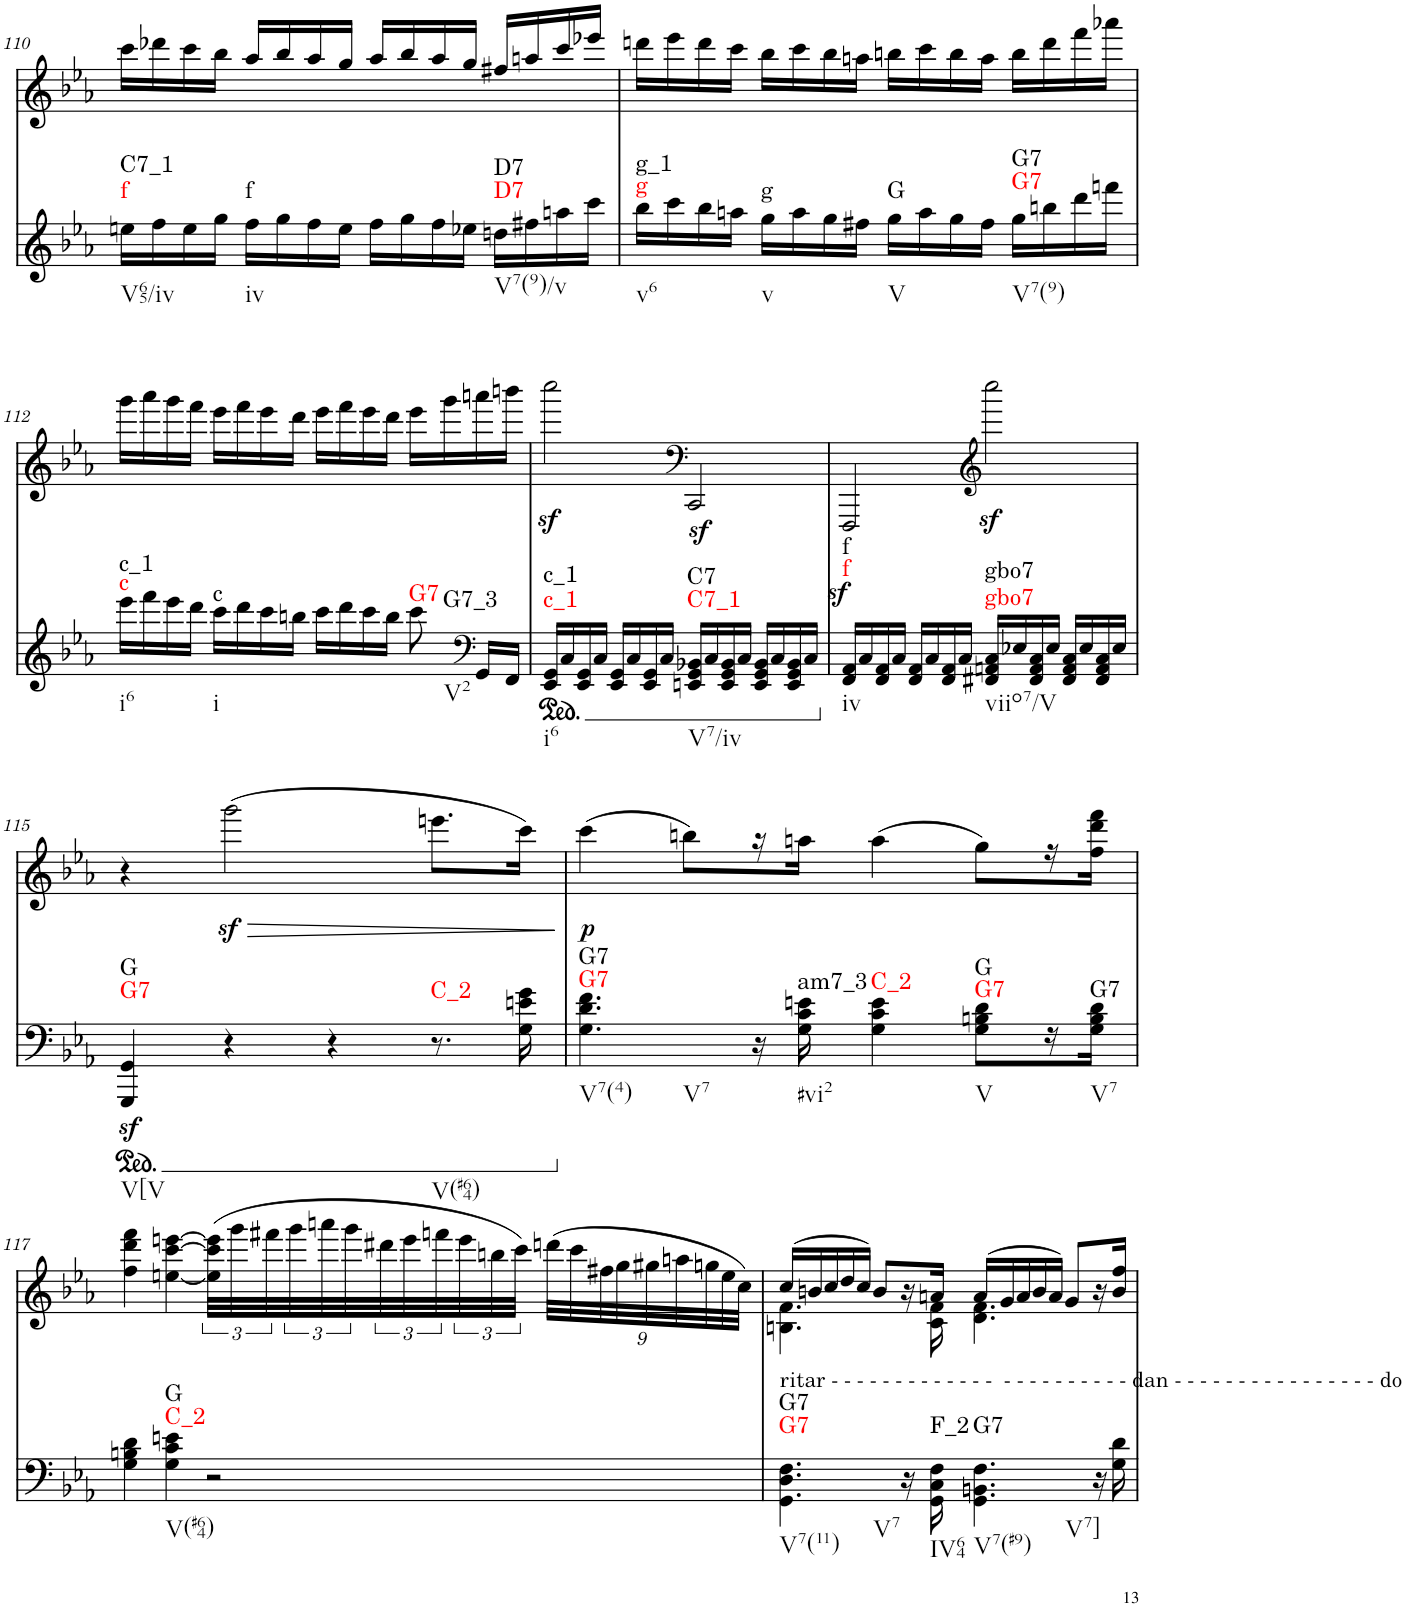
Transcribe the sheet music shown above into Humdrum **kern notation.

**kern	**dynam	**harte	**kern	**dynam
*part2	*part2	*part2	*part1	*part1
*staff2	*staff2	*	*staff1	*staff1
*I"piano	*	*	*I"piano	*
*I'Pno	*	*	*I'Pno	*
!!LO:PB:g=z
*clefG2	*	*	*clefF4	*
*k[b-e-a-]	*	*	*k[b-e-a-]	*
*M4/4	*	*	*M4/4	*
=110	=110	=110	=110	=110
!	!	!LO:H:n=1:kt=f	!	!
!	!	!LO:H:n=2:kt=C7_1	!	!
16een\LL	.	N N	16ccc\LL	.
16ff\	.	.	16ddd-X\	.
16ee\	.	.	16ccc\	.
16gg\JJ	.	.	16bb-\JJ	.
!	!	!LO:H:kt=f	!	!
16ff\LL	.	N	16aa-/LL	.
16gg\	.	.	16bb-/	.
16ff\	.	.	16aa-/	.
16ee\JJ	.	.	16gg/JJ	.
16ff\LL	.	.	16aa-/LL	.
16gg\	.	.	16bb-/	.
16ff\	.	.	16aa-/	.
16ee-X\JJ	.	.	16gg/JJ	.
!	!	!LO:H:n=1:kt=D7	!	!
!	!	!LO:H:n=2:kt=D7	!	!
16ddn\LL	.	N N	16ff#X/LL	.
16ff#X\	.	.	16aan/	.
16aan\	.	.	16ccc/	.
16ccc\JJ	.	.	16eee-X/JJ	.
=111	=111	=111	=111	=111
!	!	!LO:H:n=1:kt=g	!	!
!	!	!LO:H:n=2:kt=g_1	!	!
16bb-\LL	.	N N	16dddn\LL	.
16ccc\	.	.	16eee-\	.
16bb-\	.	.	16ddd\	.
16aan\JJ	.	.	16ccc\JJ	.
!	!	!LO:H:kt=g	!	!
16gg\LL	.	N	16bb-\LL	.
16aa\	.	.	16ccc\	.
16gg\	.	.	16bb-\	.
16ff#X\JJ	.	.	16aan\JJ	.
!	!	!LO:H:kt=G	!	!
16gg\LL	.	N	16bbn\LL	.
16aa\	.	.	16ccc\	.
16gg\	.	.	16bb\	.
16ff#\JJ	.	.	16aa\JJ	.
!	!	!LO:H:n=1:kt=G7	!	!
!	!	!LO:H:n=2:kt=G7	!	!
16gg\LL	.	N N	16bb\LL	.
16bbn\	.	.	16ddd\	.
16ddd\	.	.	16fff\	.
16fffn\JJ	.	.	16aaa-X\JJ	.
!!LO:LB:g=z
=112	=112	=112	=112	=112
!	!	!LO:H:n=1:kt=c	!	!
!	!	!LO:H:n=2:kt=c_1	!	!
16eee-\LL	.	N N	16ggg\LL	.
16fff\	.	.	16aaa-\	.
16eee-\	.	.	16ggg\	.
16ddd\JJ	.	.	16fff\JJ	.
!	!	!LO:H:kt=c	!	!
16ccc\LL	.	N	16eee-\LL	.
16ddd\	.	.	16fff\	.
16ccc\	.	.	16eee-\	.
16bbn\JJ	.	.	16ddd\JJ	.
16ccc\LL	.	.	16eee-\LL	.
16ddd\	.	.	16fff\	.
16ccc\	.	.	16eee-\	.
16bb\JJ	.	.	16ddd\JJ	.
!	!	!LO:H:n=1:kt=G7	!	!
!	!	!LO:H:n=2:kt=G7_3	!	!
8ccc\	.	N N	16eee-\LL	.
.	.	.	16ggg\	.
*clefF4	*	*	*	*
16GG/LL	.	.	16aaan\	.
16FF/JJ	.	.	16bbbn\JJ	.
=113	=113	=113	=113	=113
*ped	*	*	*	*
!	!	!LO:H:n=1:kt=c_1	!	!
!	!	!LO:H:n=2:kt=c_1	!	!
16EE-/ 16GG/LL	.	N N	2ccccz<\	.
16C/	.	.	.	.
16EE-/ 16GG/	.	.	.	.
16C/JJ	.	.	.	.
16EE-/ 16GG/LL	.	.	.	.
16C/	.	.	.	.
16EE-/ 16GG/	.	.	.	.
16C/JJ	.	.	.	.
*	*	*	*clefF4	*
!	!	!LO:H:n=1:kt=C7_1	!	!
!	!	!LO:H:n=2:kt=C7	!	!
16EEn/ 16GG/ 16BB-X/LL	.	N N	2CCz</	.
16C/	.	.	.	.
16EE/ 16GG/ 16BB-/	.	.	.	.
16C/JJ	.	.	.	.
16EE/ 16GG/ 16BB-/LL	.	.	.	.
16C/	.	.	.	.
16EE/ 16GG/ 16BB-/	.	.	.	.
16C/JJ	.	.	.	.
=114	=114	=114	=114	=114
*Xped	*	*	*	*
!	!	!LO:H:n=1:kt=f	!	!
!	!	!LO:H:n=2:kt=f	!	!
16FF/ 16AA-/LL	.	N N	2FFF/	.
16C/	.	.	.	.
16FF/z> 16AA-/z>	.	.	.	.
16C/JJ	.	.	.	.
16FF/ 16AA-/LL	.	.	.	.
16C/	.	.	.	.
16FF/ 16AA-/	.	.	.	.
16C/JJ	.	.	.	.
*	*	*	*clefG2	*
!	!	!LO:H:n=1:kt=gbo7	!	!
!	!	!LO:H:n=2:kt=gbo7	!	!
16FF#X/ 16AAn/ 16C/LL	.	N N	2ccccz<\	.
16E-X/	.	.	.	.
16FF#/ 16AA/ 16C/	.	.	.	.
16E-/JJ	.	.	.	.
16FF#/ 16AA/ 16C/LL	.	.	.	.
16E-/	.	.	.	.
16FF#/ 16AA/ 16C/	.	.	.	.
16E-/JJ	.	.	.	.
!!LO:LB:g=z
=115	=115	=115	=115	=115
*ped	*	*	*	*
!	!LO:DY:b	!LO:H:n=1:kt=G7	!	!
!	!	!LO:H:n=2:kt=G	!	!
4GGG/ 4GG/	sf	N N	4r	.
4r	.	.	(2gggz<\	.
4r	.	.	.	.
!	!	!LO:H:kt=C_2	!	!
8.r	.	N	8.eeen\L	.
16G\ 16en\ 16g\	.	.	16ccc\Jk)	.
=116	=116	=116	=116	=116
*Xped	*	*	*	*
!	!	!LO:H:n=1:kt=G7	!	!LO:DY:b
!	!	!LO:H:n=2:kt=G7	!	!
4.G\ 4.d\ 4.f\	.	N N	(4ccc\	p
.	.	.	8bbn\L)	.
16r	.	.	16r	.
!	!	!LO:H:kt=am7_3	!	!
16G\ 16c\ 16en\	.	N	16aan\JJ	.
!	!	!LO:H:kt=C_2	!	!
4G\ 4c\ 4e\	.	N	(4aa\	.
!	!	!LO:H:n=1:kt=G7	!	!
!	!	!LO:H:n=2:kt=G	!	!
8G\ 8Bn\ 8d\L	.	N N	8gg\L)	.
16r	.	.	16r	.
!	!	!LO:H:kt=G7	!	!
16G\ 16B\ 16d\JJ	.	N	16ff\ 16ddd\ 16fff\JJ	.
!!LO:LB:g=z
=117	=117	=117	=117	=117
4G\ 4Bn\ 4d\	.	.	4ff\ 4ddd\ 4fff\	.
!	!	!LO:H:n=1:kt=C_2	!	!
!	!	!LO:H:n=2:kt=G	!	!
4G\ 4c\ 4en\	.	N N	[4een\ [4ccc\ [4eeen\	.
2r	.	.	(48ee\] 48ccc\] 48eee\]LLL	.
.	.	.	48ggg\	.
.	.	.	48fff#X\	.
.	.	.	48ggg\	.
.	.	.	48aaan\	.
.	.	.	48ggg\	.
.	.	.	48ddd#X\	.
.	.	.	48eee\	.
.	.	.	48fffn\	.
.	.	.	48eee\	.
.	.	.	48bbn\	.
.	.	.	48ccc\JJJ)	.
*	*	*	*Xbrackettup	*
.	.	.	(36dddn\LLL	.
.	.	.	36ccc\	.
.	.	.	5760ryy	.
.	.	.	36ff#X\	.
.	.	.	36gg\	.
.	.	.	36gg#X\	.
.	.	.	36aan\	.
.	.	.	36ggn\	.
.	.	.	36ee\	.
.	.	.	[1920%53cc\JJJ)	.
=118	=118	=118	=118	=118
*	*	*	*^	*
!	!	!LO:H:n=1:kt=G7	!LO:TX:b:t=ritar - - - - - - - - - - - - -  - - - - - - - - - - dan - - - - - - - - - - - - - - - - do	!	!
!	!	!LO:H:n=2:kt=G7	!	!	!
4.GG\ 4.D\ 4.F\	.	N N	(20cc/LL	4.Bn\ 4.f\	.
.	.	.	5760cc\]	.	.
.	.	.	20bn/	.	.
.	.	.	20cc/	.	.
.	.	.	20dd/	.	.
.	.	.	20cc/JJ)	.	.
.	.	.	8b/L	.	.
16r	.	.	.	16ryy	.
.	.	.	16r	.	.
!	!	!LO:H:kt=F_2	!	!	!
16GG\ 16C\ 16F\	.	N	.	16c\ 16f\	.
.	.	.	16an/JJ	.	.
!	!	!LO:H:kt=G7	!	!	!
4.GG\ 4.BBn\ 4.F\	.	N	.	4.d\ 4.f\	.
.	.	.	(20a/LL	.	.
.	.	.	20g/	.	.
.	.	.	20a/	.	.
.	.	.	20b/	.	.
.	.	.	20a/JJ)	.	.
.	.	.	8g/L	.	.
16r	.	.	.	5760%721ryy	.
.	.	.	16r	.	.
16G\ 16d\	.	.	.	.	.
.	.	.	16b/ 16ff/JJ	.	.
5760ryy	.	.	.	.	.
*	*	*	*v	*v	*
=	=	=	=	=
*-	*-	*-	*-	*-
